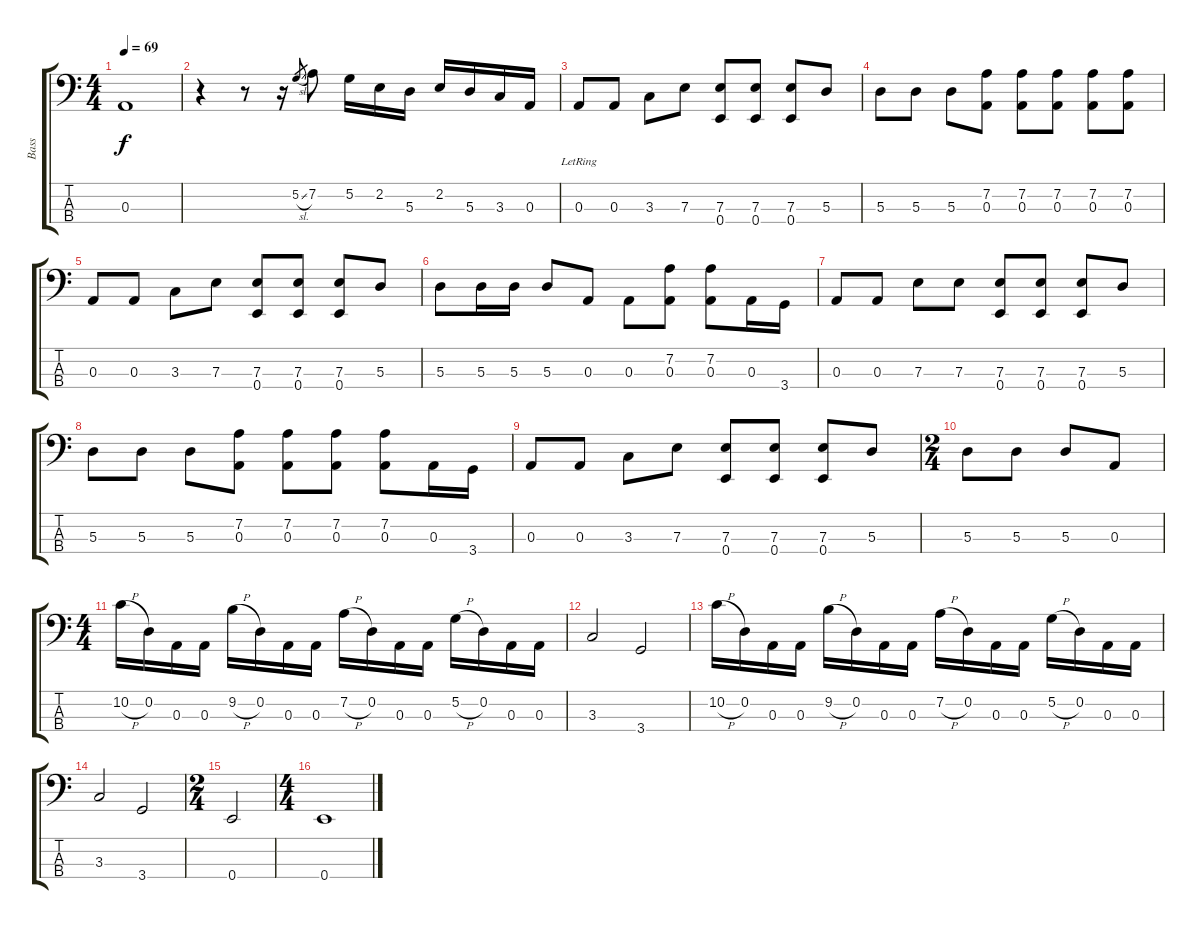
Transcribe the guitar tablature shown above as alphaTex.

\track ("Bass" "Bass") {instrument electricbassfinger}
\staff {score tabs}
\tuning (G2 D2 A1 E1) {hide}
\ts (4 4)
\tempo 69
\clef f4
\ks c
0.3.1{dy f} |
r.4 r.8 r.16 5.2{sl}.8{gr} 7.2.8 5.2.16 2.2.16 5.3.16 2.2.16 5.3.16 3.3.16 0.3.16 |
0.3{lr}.8 0.3.8 3.3.8 7.3.8 (7.3 0.4).8 (7.3 0.4).8 (7.3 0.4).8 5.3.8 |
5.3.8 5.3.8 5.3.8 (7.2 0.3).8 (7.2 0.3).8 (7.2 0.3).8 (7.2 0.3).8 (7.2 0.3).8 |
0.3.8 0.3.8 3.3.8 7.3.8 (7.3 0.4).8 (7.3 0.4).8 (7.3 0.4).8 5.3.8 |
5.3.8 5.3.16 5.3.16 5.3.8 0.3.8 0.3.8 (7.2 0.3).8 (7.2 0.3).8 0.3.16 3.4.16 |
0.3.8 0.3.8 7.3.8 7.3.8 (7.3 0.4).8 (7.3 0.4).8 (7.3 0.4).8 5.3.8 |
5.3.8 5.3.8 5.3.8 (7.2 0.3).8 (7.2 0.3).8 (7.2 0.3).8 (7.2 0.3).8 0.3.16 3.4.16 |
0.3.8 0.3.8 3.3.8 7.3.8 (7.3 0.4).8 (7.3 0.4).8 (7.3 0.4).8 5.3.8 |
\ts (2 4)
5.3.8 5.3.8 5.3.8 0.3.8 |
\ts (4 4)
10.2{h}.16 0.2.16 0.3.16 0.3.16 9.2{h}.16 0.2.16 0.3.16 0.3.16 7.2{h}.16 0.2.16 0.3.16 0.3.16 5.2{h}.16 0.2.16 0.3.16 0.3.16 |
3.3.2 3.4.2 |
10.2{h}.16 0.2.16 0.3.16 0.3.16 9.2{h}.16 0.2.16 0.3.16 0.3.16 7.2{h}.16 0.2.16 0.3.16 0.3.16 5.2{h}.16 0.2.16 0.3.16 0.3.16 |
3.3.2 3.4.2 |
\ts (2 4)
0.4.2 |
\ts (4 4)
0.4.1
